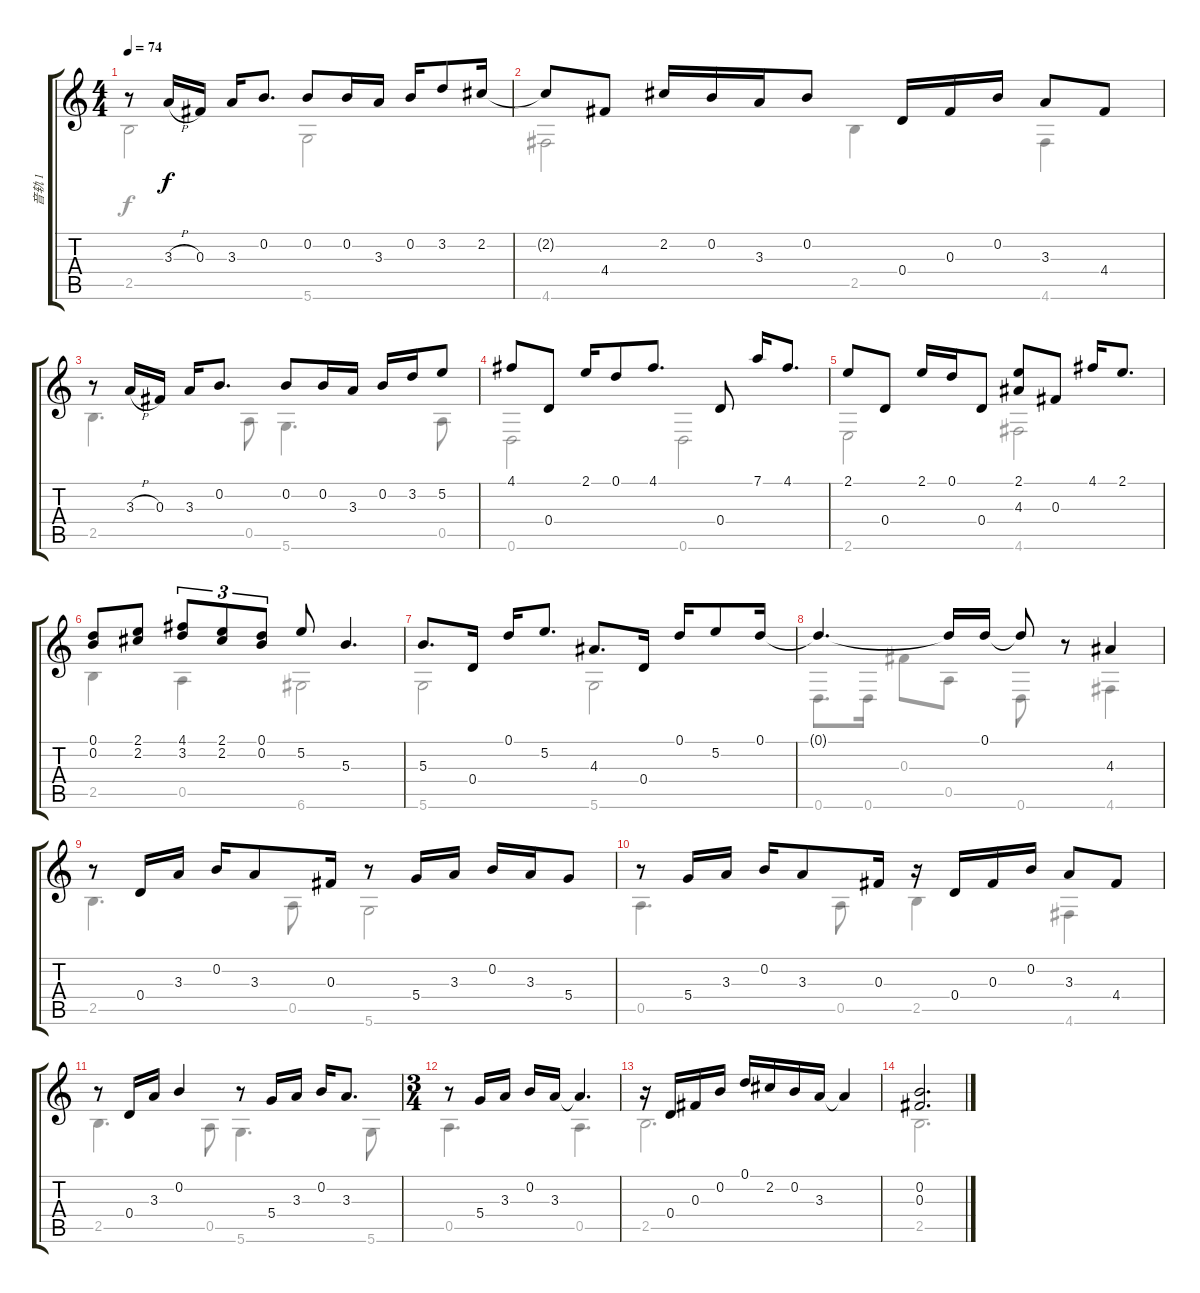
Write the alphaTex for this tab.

\track ("音轨 1" "音轨 1") {instrument acousticguitarsteel}
\staff {score tabs}
\tuning (D4 B3 Gb3 D3 A2 D2) {hide}
\voice
\ts (4 4)
\tempo 74
\clef g2
\ks c
r.8{dy f} 3.3{h}.16 0.3.16 3.3.16 0.2.8{d} 0.2.8 0.2.16 3.3.16 0.2.16 3.2.8 2.2.16 |
2.2{t}.8 4.4.8 2.2.16 0.2.16 3.3.16 0.2.8 0.4.16 0.3.16 0.2.16 3.3.8 4.4.8 |
r.8 3.3{h}.16 0.3.16 3.3.16 0.2.8{d} 0.2.8 0.2.16 3.3.16 0.2.16 3.2.16 5.2.8 |
4.1.8 0.4.8 2.1.16 0.1.8 4.1.8{d} 0.4.8 7.1.16 4.1.8{d} |
2.1.8 0.4.8 2.1.16 0.1.16 0.4.8 (2.1 4.3).8 0.3.8 4.1.16 2.1.8{d} |
(0.1 0.2).8 (2.1 2.2).8 (4.1 3.2).8{tu (3 2)} (2.1 2.2).8{tu (3 2)} (0.1 0.2).8{tu (3 2)} 5.2.8 5.3.4{d} |
5.3.8{d} 0.4.16 0.1.16 5.2.8{d} 4.3.8{d} 0.4.16 0.1.16 5.2.8 0.1.16 |
0.1{t}.4{d} 0.1{t}.16 0.1.16 0.1{t}.8 r.8 4.3.4 |
r.8 0.4.16 3.3.16 0.2.16 3.3.8 0.3.16 r.8 5.4.16 3.3.16 0.2.16 3.3.16 5.4.8 |
r.8 5.4.16 3.3.16 0.2.16 3.3.8 0.3.16 r.16 0.4.16 0.3.16 0.2.16 3.3.8 4.4.8 |
r.8 0.4.16 3.3.16 0.2.4 r.8 5.4.16 3.3.16 0.2.16 3.3.8{d} |
\ts (3 4)
r.8 5.4.16 3.3.16 0.2.16 3.3.16 3.3{t}.4{d} |
r.16 0.4.16 0.3.16 0.2.16 0.1.16 2.2.16 0.2.16 3.3.16 3.3{t}.4 |
(0.2 0.3).2{d}
\voice
\clef g2
\ottava regular
\simile none
\ks c
2.5.2{dy f} 5.6.2 |
4.6.2 2.5.4 4.6.4 |
2.5.4{d} 0.5.8 5.6.4{d} 0.5.8 |
0.6.2 0.6.2 |
2.6.2 4.6.2 |
2.5.4 0.5.4 6.6.2 |
5.6.2 5.6.2 |
0.6.8{d} 0.6.16 0.3.8 0.5.8 0.6.8 r.8 4.6.4 |
2.5.4{d} 0.5.8 5.6.2 |
0.5.4{d} 0.5.8 2.5.4 4.6.4 |
2.5.4{d} 0.5.8 5.6.4{d} 5.6.8 |
0.5.4{d} 0.5.4{d} |
2.5.2{d} |
2.5.2{d}
